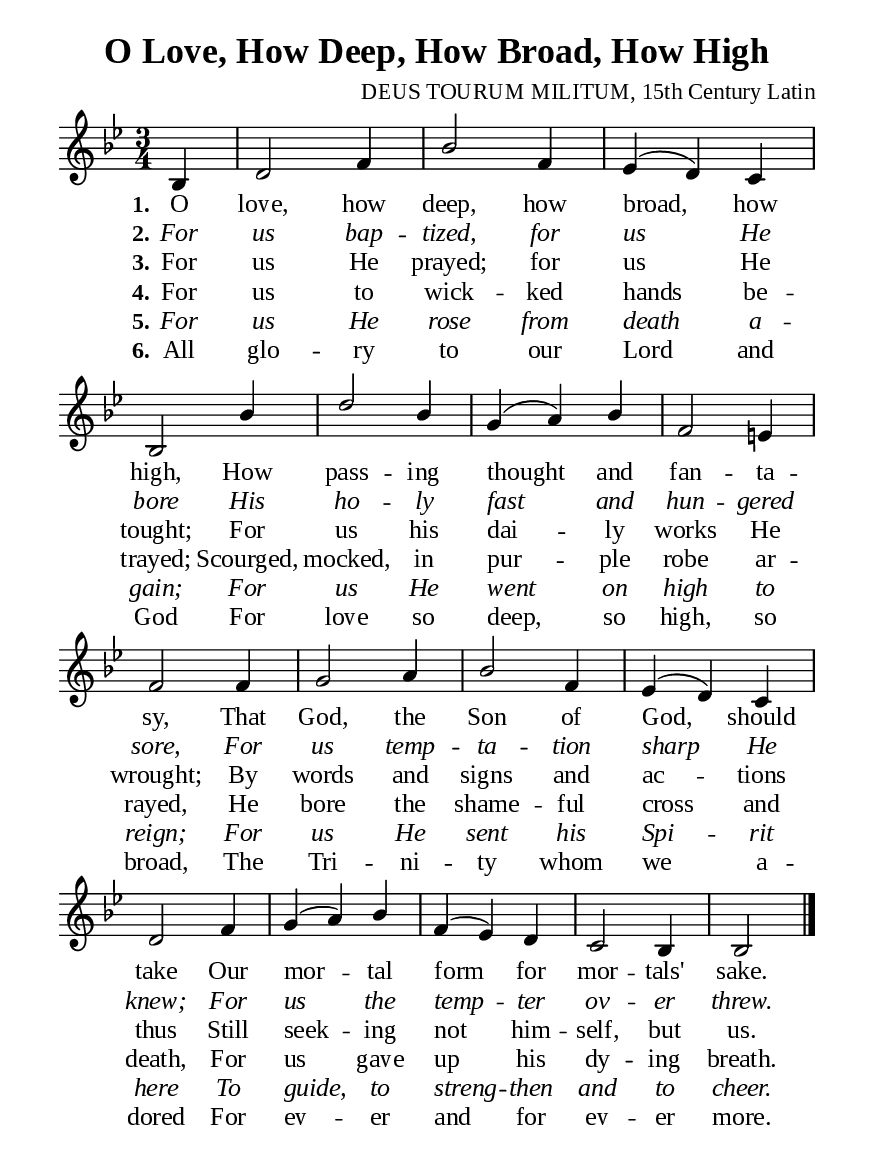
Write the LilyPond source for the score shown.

\version "2.18.2"

\header {
  title = "O Love, How Deep, How Broad, How High"
  composer = "DEUS TOURUM MILITUM, 15th Century Latin"
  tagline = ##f
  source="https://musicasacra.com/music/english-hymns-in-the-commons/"
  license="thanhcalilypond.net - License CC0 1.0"
}

global= {
  \key bes \major
  \time 3/4
  \override Score.BarNumber.break-visibility = ##(#f #f #f)
  \override Lyrics.LyricSpace.minimum-distance = #3.0
}

\paper {
  #(set-paper-size "a5")
  top-margin = 10\mm
  bottom-marign = 10\mm
  left-margin = 10\mm
  right-margin = 10\mm
  indent = #0
  #(define fonts
	 (make-pango-font-tree "Liberation Serif"
	 		       "Liberation Serif"
			       "Liberation Serif"
			       (/ 20 20)))
}

printItalic = \with {
  \override LyricText.font-shape = #'italic
}

% Verse music
musicVerseSoprano = \relative c' {
                    \partial 4 bes4 |
  %{	01	%} d2 f4 |
  %{	02	%} bes2 f4 |
  %{	03	%} ees4 (d) c |
  %{	04	%} bes2 bes'4 |
  %{	05	%} d2 bes4 |
  %{	06	%} g (a) bes |
  %{	07	%} f2 e!4 |
  %{	08	%} f2 f4 |
  %{	09	%} g2 a4 |
  %{	10	%} bes2 f4 |
  %{	11	%} ees (d) c |
  %{	12	%} d2 f4 |
  %{	13	%} g (a) bes |
  %{	14	%} f (ees) d |
  %{	15	%} c2 bes4 |
                    bes2 \bar "|."
}

% Verse lyrics
verseOne = \lyricmode {
  \set stanza = #"1."
  O love, how deep, how broad, how high,
  How pass -- ing thought and fan -- ta -- sy,
  That God, the Son of God, should take
  Our mor -- tal form for mor -- tals' sake.
}

verseTwo = \lyricmode {
  \set stanza = #"2."
  For us bap -- tized, for us He bore
  His ho -- ly fast and hun -- gered sore,
  For us temp -- ta -- tion sharp He knew;
  For us the temp -- ter ov -- er threw.
}

verseThree = \lyricmode {
  \set stanza = #"3."
  For us He prayed; for us He tought;
  For us his dai -- ly works He wrought;
  By words and signs and ac -- tions thus
  Still seek -- ing not him -- self, but us.
}

verseFour = \lyricmode {
  \set stanza = #"4."
  For us to wick -- ked hands be -- trayed;
  Scourged, mocked, in pur -- ple robe ar -- rayed,
  He bore the shame -- ful cross and death,
  For us gave up his dy -- ing breath.
}

verseFive = \lyricmode {
  \set stanza = #"5."
  For us He rose from death a -- gain;
  For us He went on high to reign;
  For us He sent his Spi -- rit here
  To guide, to streng -- then and to cheer.
}

verseSix = \lyricmode {
  \set stanza = #"6."
  All glo -- ry to our Lord and God
  For love so deep, so high, so broad,
  The Tri -- ni -- ty whom we a -- dored
  For ev -- er and for ev -- er more.
}

% Layout
\score {
    \new ChoirStaff <<
      \new Staff <<
        \clef "treble"
        \new Voice = "sopranos" { \global \stemUp \slurUp \musicVerseSoprano }
      >>
      \new Lyrics \lyricsto sopranos \verseOne
      \new Lyrics \printItalic \lyricsto sopranos \verseTwo
      \new Lyrics \lyricsto sopranos \verseThree
      \new Lyrics \lyricsto sopranos \verseFour
      \new Lyrics \printItalic \lyricsto sopranos \verseFive
      \new Lyrics \lyricsto sopranos \verseSix
    >>
}
